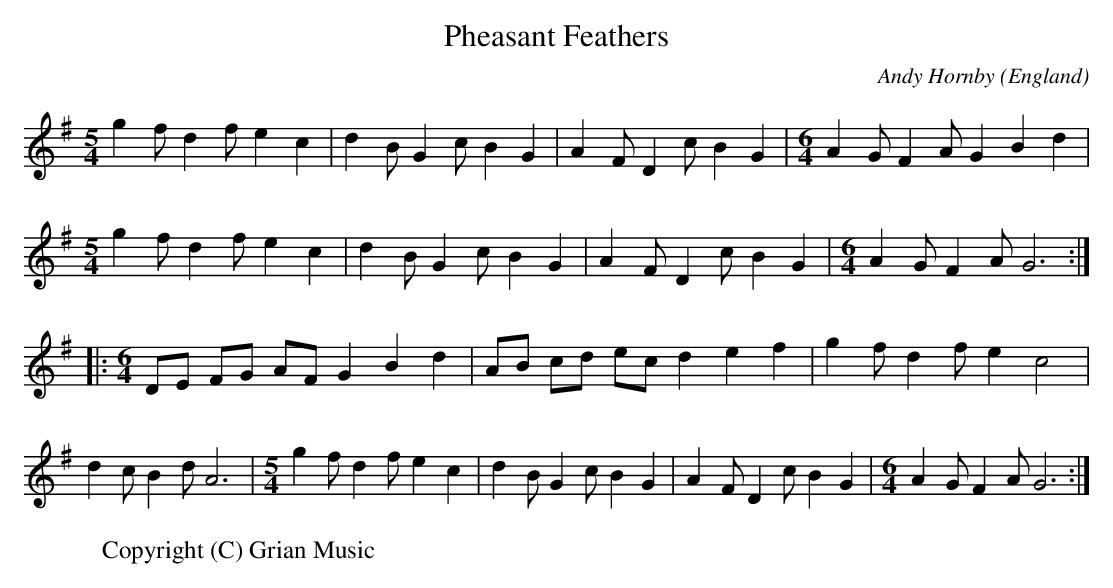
X:1
T:Pheasant Feathers
O:England
M:5/4
C:Andy Hornby
K:G
g2f d2f e2 c2 | d2B G2c B2 G2 | A2F D2c B2 G2 | \
M:6/4
A2G F2A G2 B2 d2 | \
M:5/4
g2f d2f e2 c2 | d2B G2c B2 G2 | A2F D2c B2 G2 | \
M:6/4
A2G F2A G6 :: \
M:6/4
DE FG AF G2 B2 d2 | AB cd ec d2 e2 f2 | \
g2f d2f e2 c4 | d2c B2d A6 |\
M:5/4
g2f d2f e2 c2 | d2B G2c B2 G2 | A2F D2c B2 G2 | \
M:6/4
A2G F2A G6 :|
W:Copyright (C) Grian Music
